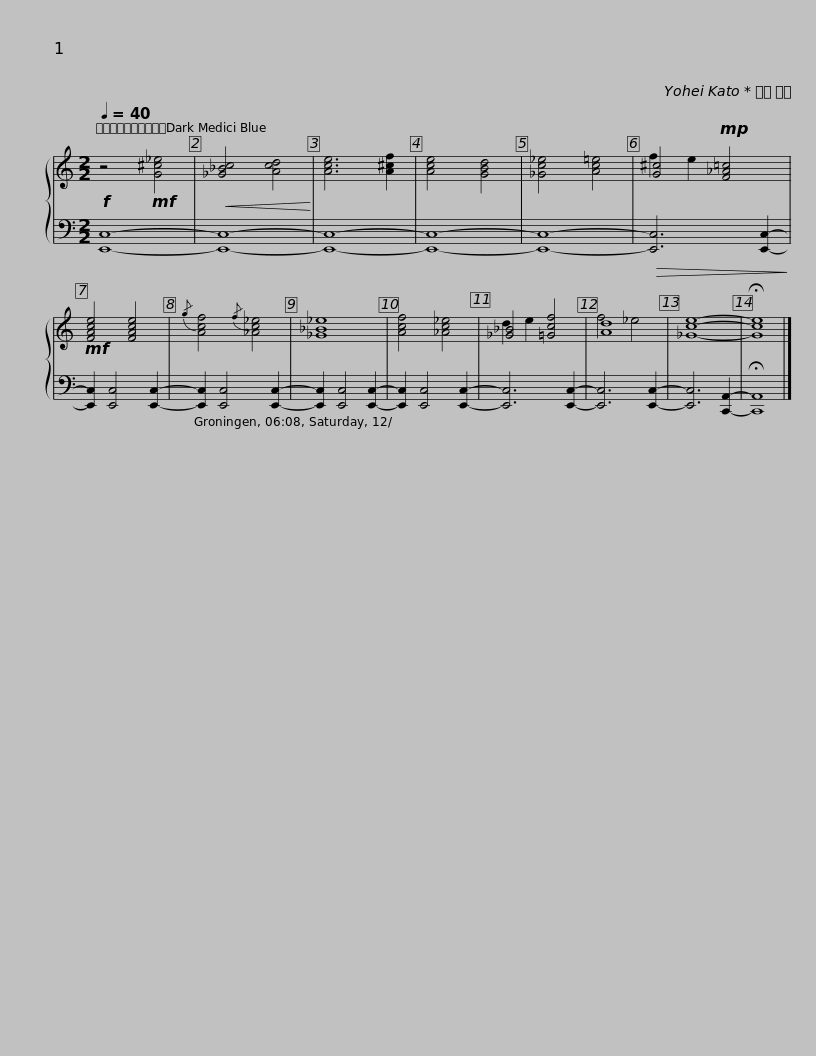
X:1
%%score { ( 1 3 ) | 2 }
L:1/8
Q:1/4=40
M:2/2
I:linebreak $
K:C
V:1 treble
V:3 treble
V:2 bass
V:1
!f! z4!mf! [G^c_e]4 |!<(! [_G_Bc]4 [Acd]4!<)! | [Ace]6 [A^cf]2 | [Ace]4 [GBd]4 | [_Gc_e]4 [Ac=e]4 | %5
 [G^c]4!mp! [F_A=c]4 |!mf! [FAce]4 [FAce]4 |${/g} [Acf]4{/f} [_Ac_e]4 | [_G_B_e]8 | [Acf]4 [_Ac_e]4 | %10
 [_G_B]4 [=Gcf]4 | [Ad]8 | [_Gce]8- | !fermata![Gce]8 |] %14
V:2
 [E,,C,]8- | [E,,C,]8- | [E,,C,]8- | [E,,C,]8- | [E,,C,]8- | %5
!>(! [E,,C,]6 [E,,C,]2-!>)! | [E,,C,]2 [E,,C,]4 [E,,C,]2- |$ [E,,C,]2 [E,,C,]4 [E,,C,]2- | [E,,C,]2 [E,,C,]4 [E,,C,]2- | [E,,C,]2 [E,,C,]4 [E,,C,]2- | %10
 [E,,C,]6 [E,,C,]2- | [E,,C,]6 [E,,C,]2- | [E,,C,]6 [C,,A,,]2- | !fermata![C,,A,,]8 |] %14
V:3
 x8 | x8 | x8 | x8 | x8 | %5
 f2 e2 x4 | x8 |$ x8 | x8 | x8 | %10
 d2 e2 x4 | f4 _e4 | x8 | x8 |] %14
